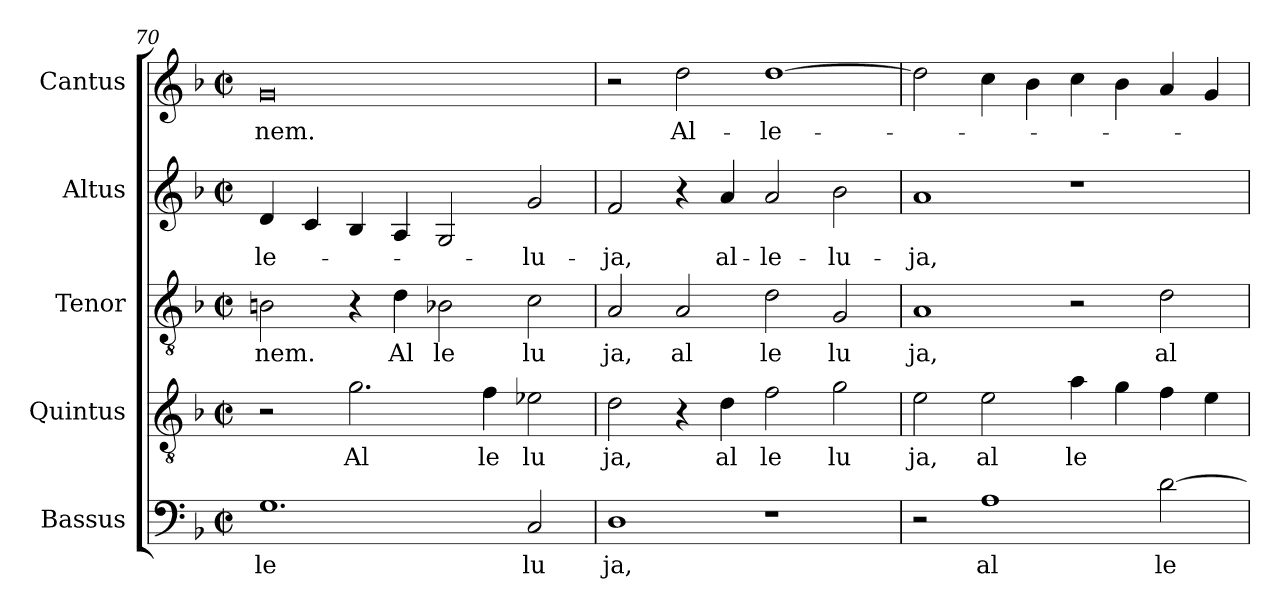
**kern	**text	**kern	**text	**kern	**text	**kern	**text	**kern	**text
*part5	*part5	*part4	*part4	*part3	*part3	*part2	*part2	*part1	*part1
*staff5	*staff5	*staff4	*staff4	*staff3	*staff3	*staff2	*staff2	*staff1	*staff1
*I"Bassus	*	*I"Quintus	*	*I"Tenor	*	*I"Altus	*	*I"Cantus	*
!!LO:LB:g=z
*clefF4	*	*clefGv2	*	*clefGv2	*	*clefG2	*	*clefG2	*
*k[b-]	*	*k[b-]	*	*k[b-]	*	*k[b-]	*	*k[b-]	*
*F:	*	*F:	*	*F:	*	*F:	*	*F:	*
*M2/2	*	*M2/2	*	*M2/2	*	*M2/2	*	*M2/2	*
*met(c|)	*	*met(c|)	*	*met(c|)	*	*met(c|)	*	*met(c|)	*
=70	=70	=70	=70	=70	=70	=70	=70	=70	=70
!	!LO:LY:b:cj	!	!	!	!LO:LY:b:cj	!	!LO:LY:b:cj	!	!LO:LY:b:cj
1.G	-le	2r	.	2Bn\	nem.	4d/	-le-	0g	nem.
.	.	.	.	.	.	4c/	.	.	.
!	!	!	!LO:LY:b:cj	!	!	!	!	!	!
.	.	2.g\	Al	4r	.	4B-/	.	.	.
!	!	!	!	!	!LO:LY:b:cj	!	!	!	!
.	.	.	.	4d\	Al	4A/	.	.	.
!	!	!	!	!	!LO:LY:b:cj	!	!	!	!
.	.	.	.	2B-X\	le	2G/	.	.	.
!	!	!	!LO:LY:b:cj	!	!	!	!	!	!
.	.	4f\	le	.	.	.	.	.	.
!	!LO:LY:b:cj	!	!LO:LY:b:cj	!	!LO:LY:b:cj	!	!LO:LY:b:cj	!	!
2C/	lu	2e-X\	lu	2c\	lu	2g/	-lu-	.	.
=71	=71	=71	=71	=71	=71	=71	=71	=71	=71
!	!LO:LY:b:cj	!	!LO:LY:b:cj	!	!LO:LY:b:cj	!	!LO:LY:b:cj	!	!
1D	ja,	2d\	ja,	2A/	ja,	2f/	-ja,	2r	.
!	!	!	!	!	!LO:LY:b:cj	!	!	!	!LO:LY:b:cj
.	.	4r	.	2A/	al	4r	.	2dd\	Al-
!	!	!	!LO:LY:b:cj	!	!	!	!LO:LY:b:cj	!	!
.	.	4d\	al	.	.	4a/	al-	.	.
!	!	!	!LO:LY:b:cj	!	!LO:LY:b:cj	!	!LO:LY:b:cj	!	!LO:LY:b:cj
1r	.	2f\	le	2d\	le	2a/	-le-	[>1dd	-le-
!	!	!	!LO:LY:b:cj	!	!LO:LY:b:cj	!	!LO:LY:b:cj	!	!
.	.	2g\	lu	2G/	lu	2b-\	-lu-	.	.
=72	=72	=72	=72	=72	=72	=72	=72	=72	=72
!	!	!	!LO:LY:b:cj	!	!LO:LY:b:cj	!	!LO:LY:b:cj	!	!
2r	.	2e\	ja,	1A	ja,	1a	-ja,	2dd\]	.
!	!LO:LY:b:cj	!	!LO:LY:b:cj	!	!	!	!	!	!
1A	al	2e\	al	.	.	.	.	4cc\	.
.	.	.	.	.	.	.	.	4b-\	.
!	!	!	!LO:LY:b:cj	!	!	!	!	!	!
.	.	4a\	le	2r	.	1r	.	4cc\	.
.	.	4g\	.	.	.	.	.	4b-\	.
!	!LO:LY:b:cj	!	!	!	!LO:LY:b:cj	!	!	!	!
[>2d\	le	4f\	.	2d\	al	.	.	4a/	.
.	.	4e\	.	.	.	.	.	4g/	.
=	=	=	=	=	=	=	=	=	=
*-	*-	*-	*-	*-	*-	*-	*-	*-	*-
